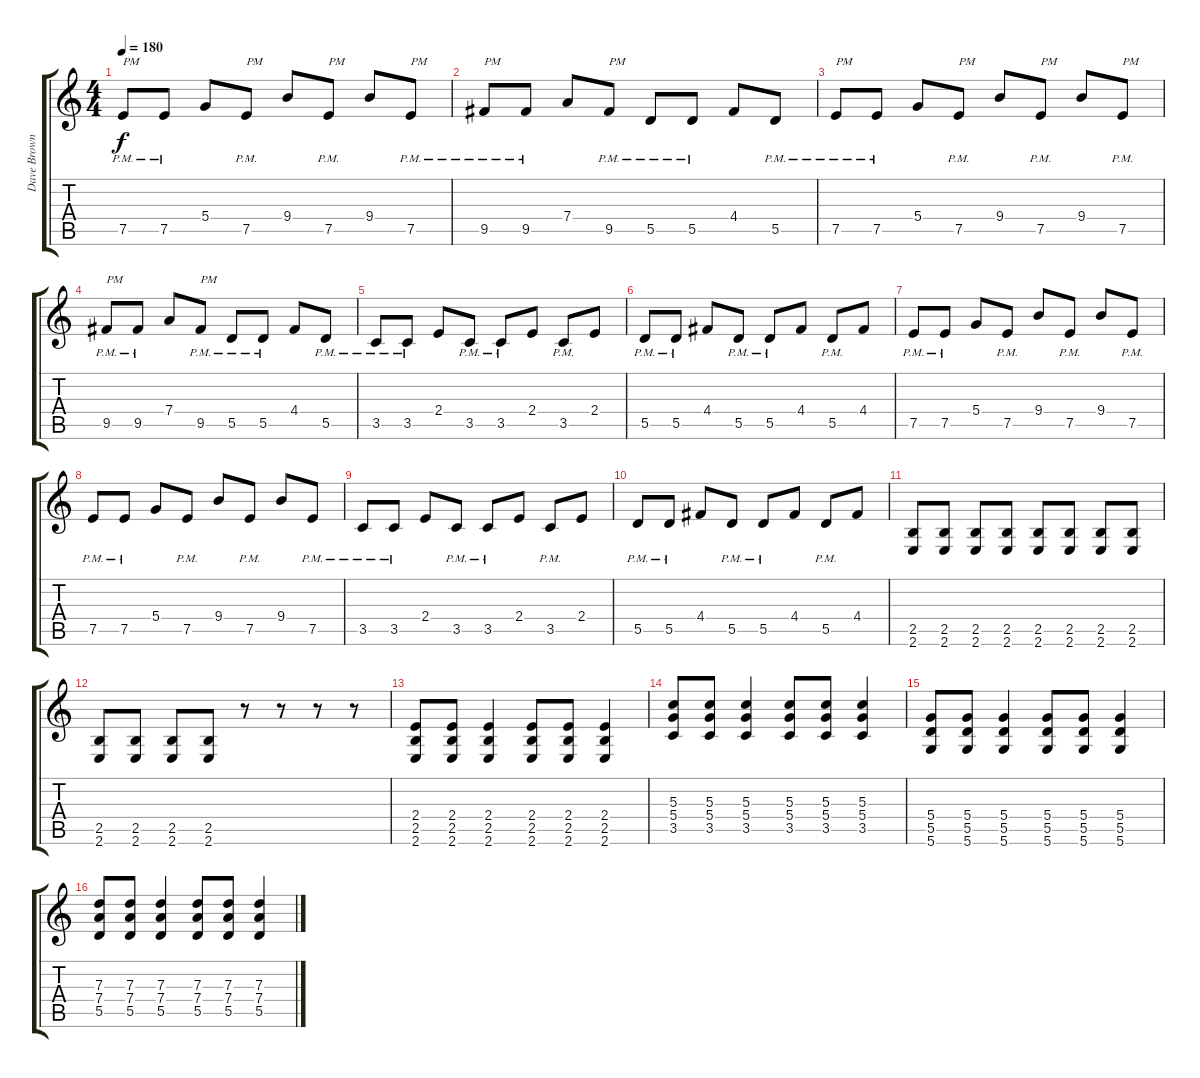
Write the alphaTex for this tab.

\track ("Dave Brownsound" "Dave Brown") {instrument distortionguitar}
\staff {score tabs}
\tuning (E4 B3 G3 D3 A2 D2) {hide}
\ts (4 4)
\tempo 180
\clef g2
\ks c
7.5{pm}.8{txt "PM" dy f} 7.5{pm}.8 5.4.8 7.5{pm}.8{txt "PM"} 9.4.8 7.5{pm}.8{txt "PM"} 9.4.8 7.5{pm}.8{txt "PM"} |
9.5{pm}.8{txt "PM"} 9.5{pm}.8 7.4.8 9.5{pm}.8{txt "PM"} 5.5{pm}.8 5.5{pm}.8 4.4.8 5.5{pm}.8 |
7.5{pm}.8{txt "PM"} 7.5{pm}.8 5.4.8 7.5{pm}.8{txt "PM"} 9.4.8 7.5{pm}.8{txt "PM"} 9.4.8 7.5{pm}.8{txt "PM"} |
9.5{pm}.8{txt "PM"} 9.5{pm}.8 7.4.8 9.5{pm}.8{txt "PM"} 5.5{pm}.8 5.5{pm}.8 4.4.8 5.5{pm}.8 |
3.5{pm}.8 3.5{pm}.8 2.4.8 3.5{pm}.8 3.5{pm}.8 2.4.8 3.5{pm}.8 2.4.8 |
5.5{pm}.8 5.5{pm}.8 4.4.8 5.5{pm}.8 5.5{pm}.8 4.4.8 5.5{pm}.8 4.4.8 |
7.5{pm}.8 7.5{pm}.8 5.4.8 7.5{pm}.8 9.4.8 7.5{pm}.8 9.4.8 7.5{pm}.8 |
7.5{pm}.8 7.5{pm}.8 5.4.8 7.5{pm}.8 9.4.8 7.5{pm}.8 9.4.8 7.5{pm}.8 |
3.5{pm}.8 3.5{pm}.8 2.4.8 3.5{pm}.8 3.5{pm}.8 2.4.8 3.5{pm}.8 2.4.8 |
5.5{pm}.8 5.5{pm}.8 4.4.8 5.5{pm}.8 5.5{pm}.8 4.4.8 5.5{pm}.8 4.4.8 |
(2.5 2.6).8 (2.5 2.6).8 (2.5 2.6).8 (2.5 2.6).8 (2.5 2.6).8 (2.5 2.6).8 (2.5 2.6).8 (2.5 2.6).8 |
(2.5 2.6).8 (2.5 2.6).8 (2.5 2.6).8 (2.5 2.6).8 r.8 r.8 r.8 r.8 |
(2.4 2.5 2.6).8 (2.4 2.5 2.6).8 (2.4 2.5 2.6).4 (2.4 2.5 2.6).8 (2.4 2.5 2.6).8 (2.4 2.5 2.6).4 |
(5.3 5.4 3.5).8 (5.3 5.4 3.5).8 (5.3 5.4 3.5).4 (5.3 5.4 3.5).8 (5.3 5.4 3.5).8 (5.3 5.4 3.5).4 |
(5.4 5.5 5.6).8 (5.4 5.5 5.6).8 (5.4 5.5 5.6).4 (5.4 5.5 5.6).8 (5.4 5.5 5.6).8 (5.4 5.5 5.6).4 |
(7.3 7.4 5.5).8 (7.3 7.4 5.5).8 (7.3 7.4 5.5).4 (7.3 7.4 5.5).8 (7.3 7.4 5.5).8 (7.3 7.4 5.5).4
